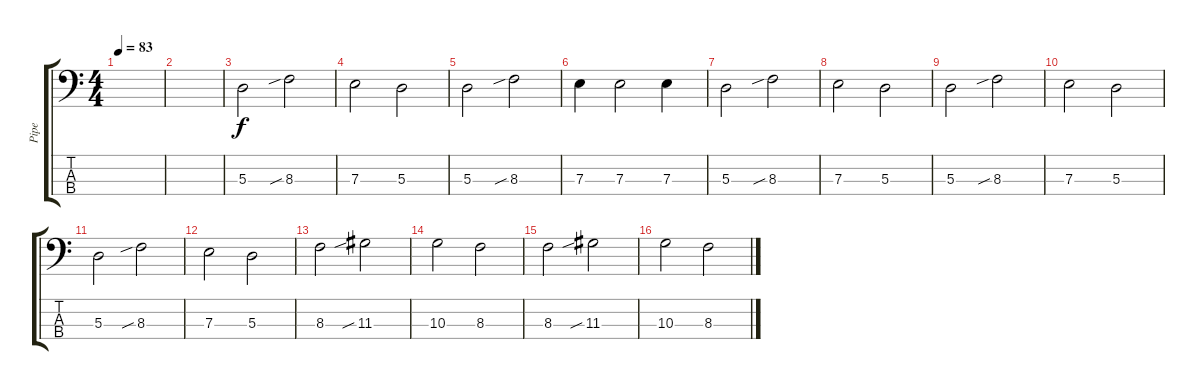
\track ("Pipe" "Pipe") {instrument electricbassfinger}
\staff {score tabs}
\tuning (G2 D2 A1 E1) {hide}
\ts (4 4)
\tempo 83
\clef f4
\ks c
|
|
5.3.2 8.3{sib}.2 |
7.3.2 5.3.2 |
5.3.2 8.3{sib}.2 |
7.3.4 7.3.2 7.3.4 |
5.3.2 8.3{sib}.2 |
7.3.2 5.3.2 |
5.3.2 8.3{sib}.2 |
7.3.2 5.3.2 |
5.3.2 8.3{sib}.2 |
7.3.2 5.3.2 |
8.3.2 11.3{sib}.2 |
10.3.2 8.3.2 |
8.3.2 11.3{sib}.2 |
10.3.2 8.3.2
